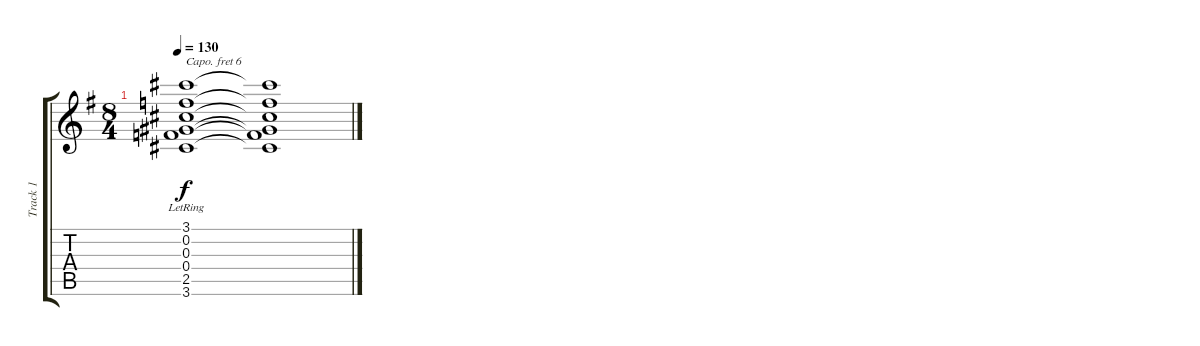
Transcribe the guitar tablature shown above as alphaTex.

\track ("Track 1" "Track 1") {instrument electricguitarclean}
\staff {score tabs}
\capo 6
\tuning (E4 B3 G3 D3 A2 E2) {hide}
\ts (8 4)
\tempo 130
\clef g2
\ks g
(3.1{lr} 0.2{lr} 0.3{lr} 0.4{lr} 2.5{lr} 3.6{lr}).1{dy f} (3.1{t} 0.2{t} 0.3{t} 0.4{t} 2.5{t} 3.6{t}).1
